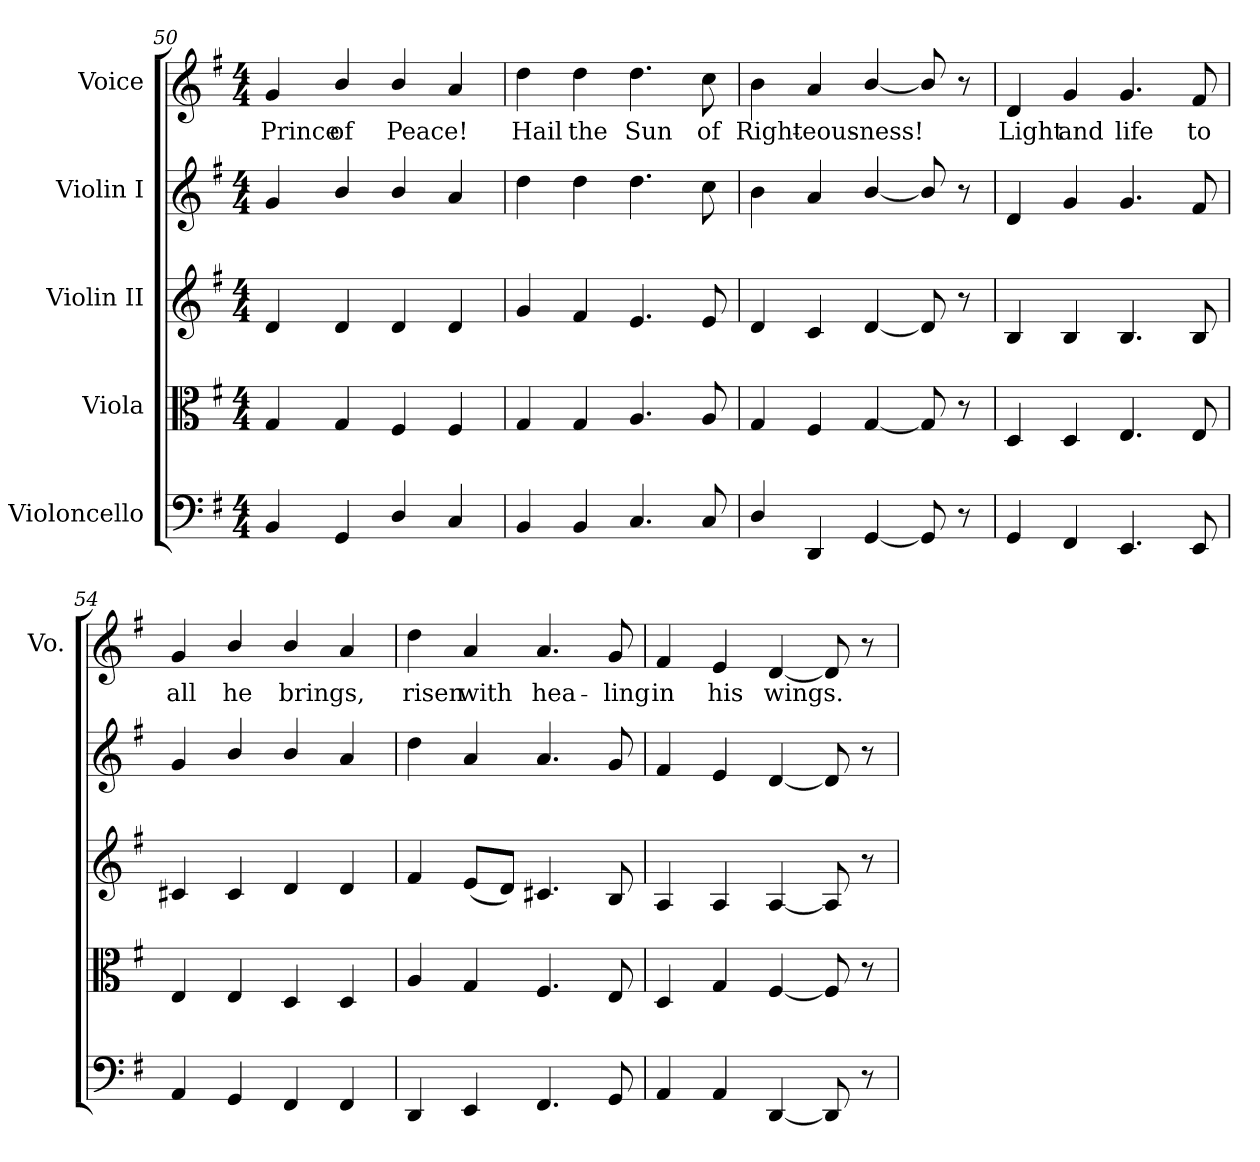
**kern	**kern	**kern	**kern	**kern	**text
*part5	*part4	*part3	*part2	*part1	*part1
*staff5	*staff4	*staff3	*staff2	*staff1	*staff1
*I"Violoncello	*I"Viola	*I"Violin II	*I"Violin I	*I"Voice	*
*	*	*	*	*I'Vo.	*
*clefF4	*clefC3	*clefG2	*clefG2	*clefG2	*
*k[f#]	*k[f#]	*k[f#]	*k[f#]	*k[f#]	*
*G:	*G:	*G:	*G:	*G:	*
*M4/4	*M4/4	*M4/4	*M4/4	*M4/4	*
=50	=50	=50	=50	=50	=50
!	!	!	!	!	!LO:LY:b
4BB/	4G/	4d/	4g/	4g/	Prince
!	!	!	!	!	!LO:LY:b
4GG/	4G/	4d/	4b/	4b/	of
!	!	!	!	!	!LO:LY:b
4D/	4F#/	4d/	4b/	4b/	Peace!
4C/	4F#/	4d/	4a/	4a/	.
=51	=51	=51	=51	=51	=51
!	!	!	!	!	!LO:LY:b
4BB/	4G/	4g/	4dd\	4dd\	Hail
!	!	!	!	!	!LO:LY:b
4BB/	4G/	4f#/	4dd\	4dd\	the
!	!	!	!	!	!LO:LY:b
4.C/	4.A/	4.e/	4.dd\	4.dd\	Sun
!	!	!	!	!	!LO:LY:b
8C/	8A/	8e/	8cc\	8cc\	of
!!LO:LB:g=z
=52	=52	=52	=52	=52	=52
!	!	!	!	!	!LO:LY:b
4D/	4G/	4d/	4b\	4b\	Right-
!	!	!	!	!	!LO:LY:b
4DD/	4F#/	4c/	4a/	4a/	-eous-
!	!	!	!	!	!LO:LY:b
[<4GG/	[<4G/	[<4d/	[<4b/	[<4b/	-ness!
8GG/]	8G/]	8d/]	8b/]	8b/]	.
8r	8r	8r	8r	8r	.
=53	=53	=53	=53	=53	=53
!	!	!	!	!	!LO:LY:b
4GG/	4D/	4B/	4d/	4d/	Light
!	!	!	!	!	!LO:LY:b
4FF#/	4D/	4B/	4g/	4g/	and
!	!	!	!	!	!LO:LY:b
4.EE/	4.E/	4.B/	4.g/	4.g/	life
!	!	!	!	!	!LO:LY:b
8EE/	8E/	8B/	8f#/	8f#/	to
=54	=54	=54	=54	=54	=54
!	!	!	!	!	!LO:LY:b
4AA/	4E/	4c#X/	4g/	4g/	all
!	!	!	!	!	!LO:LY:b
4GG/	4E/	4c#/	4b/	4b/	he
!	!	!	!	!	!LO:LY:b
4FF#/	4D/	4d/	4b/	4b/	brings,
4FF#/	4D/	4d/	4a/	4a/	.
=55	=55	=55	=55	=55	=55
!	!	!	!	!	!LO:LY:b
4DD/	4A/	4f#/	4dd\	4dd\	risen
!	!	!	!	!	!LO:LY:b
4EE/	4G/	(8e/L	4a/	4a/	with
.	.	8d/J)	.	.	.
!	!	!	!	!	!LO:LY:b
4.FF#/	4.F#/	4.c#X/	4.a/	4.a/	hea-
!	!	!	!	!	!LO:LY:b
8GG/	8E/	8B/	8g/	8g/	-ling
!!LO:PB:g=z
=56	=56	=56	=56	=56	=56
!	!	!	!	!	!LO:LY:b
4AA/	4D/	4A/	4f#/	4f#/	in
!	!	!	!	!	!LO:LY:b
4AA/	4G/	4A/	4e/	4e/	his
!	!	!	!	!	!LO:LY:b
[<4DD/	[<4F#/	[<4A/	[<4d/	[<4d/	wings.
8DD/]	8F#/]	8A/]	8d/]	8d/]	.
8r	8r	8r	8r	8r	.
=	=	=	=	=	=
*-	*-	*-	*-	*-	*-
